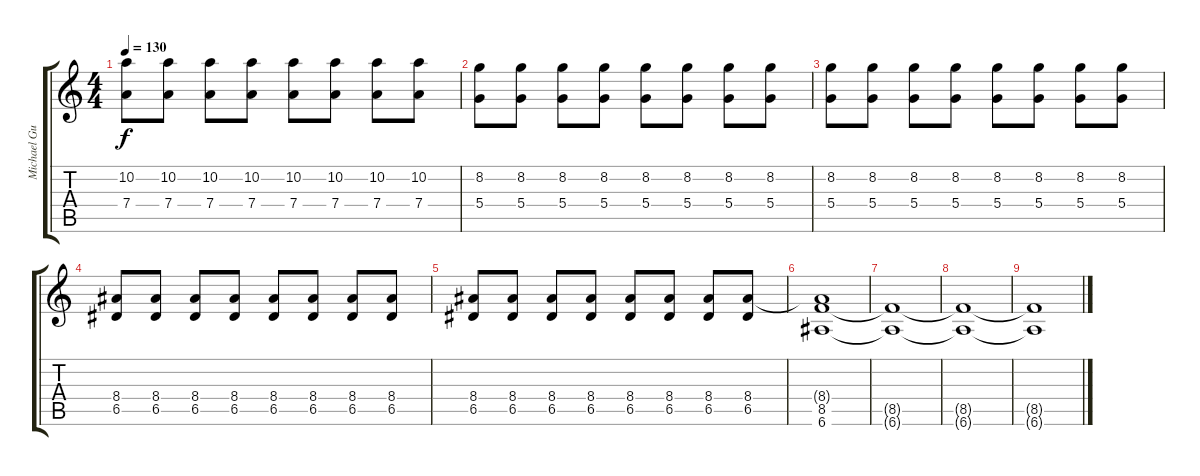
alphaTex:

\track ("Michael Guy Chislett (Guitar 2)" "Michael Gu") {instrument electricguitarclean}
\staff {score tabs}
\tuning (E4 B3 G3 D3 A2 E2) {hide}
\ts (4 4)
\tempo 130
\clef g2
\ks c
(10.2 7.4).8{dy f} (10.2 7.4).8 (10.2 7.4).8 (10.2 7.4).8 (10.2 7.4).8 (10.2 7.4).8 (10.2 7.4).8 (10.2 7.4).8 |
(8.2 5.4).8 (8.2 5.4).8 (8.2 5.4).8 (8.2 5.4).8 (8.2 5.4).8 (8.2 5.4).8 (8.2 5.4).8 (8.2 5.4).8 |
(8.2 5.4).8 (8.2 5.4).8 (8.2 5.4).8 (8.2 5.4).8 (8.2 5.4).8 (8.2 5.4).8 (8.2 5.4).8 (8.2 5.4).8 |
(8.4 6.5).8 (8.4 6.5).8 (8.4 6.5).8 (8.4 6.5).8 (8.4 6.5).8 (8.4 6.5).8 (8.4 6.5).8 (8.4 6.5).8 |
(8.4 6.5).8 (8.4 6.5).8 (8.4 6.5).8 (8.4 6.5).8 (8.4 6.5).8 (8.4 6.5).8 (8.4 6.5).8 (8.4 6.5).8 |
(8.4{t} 8.5 6.6).1 |
(8.5{t} 6.6{t}).1 |
(8.5{t} 6.6{t}).1 |
(8.5{t} 6.6{t}).1
